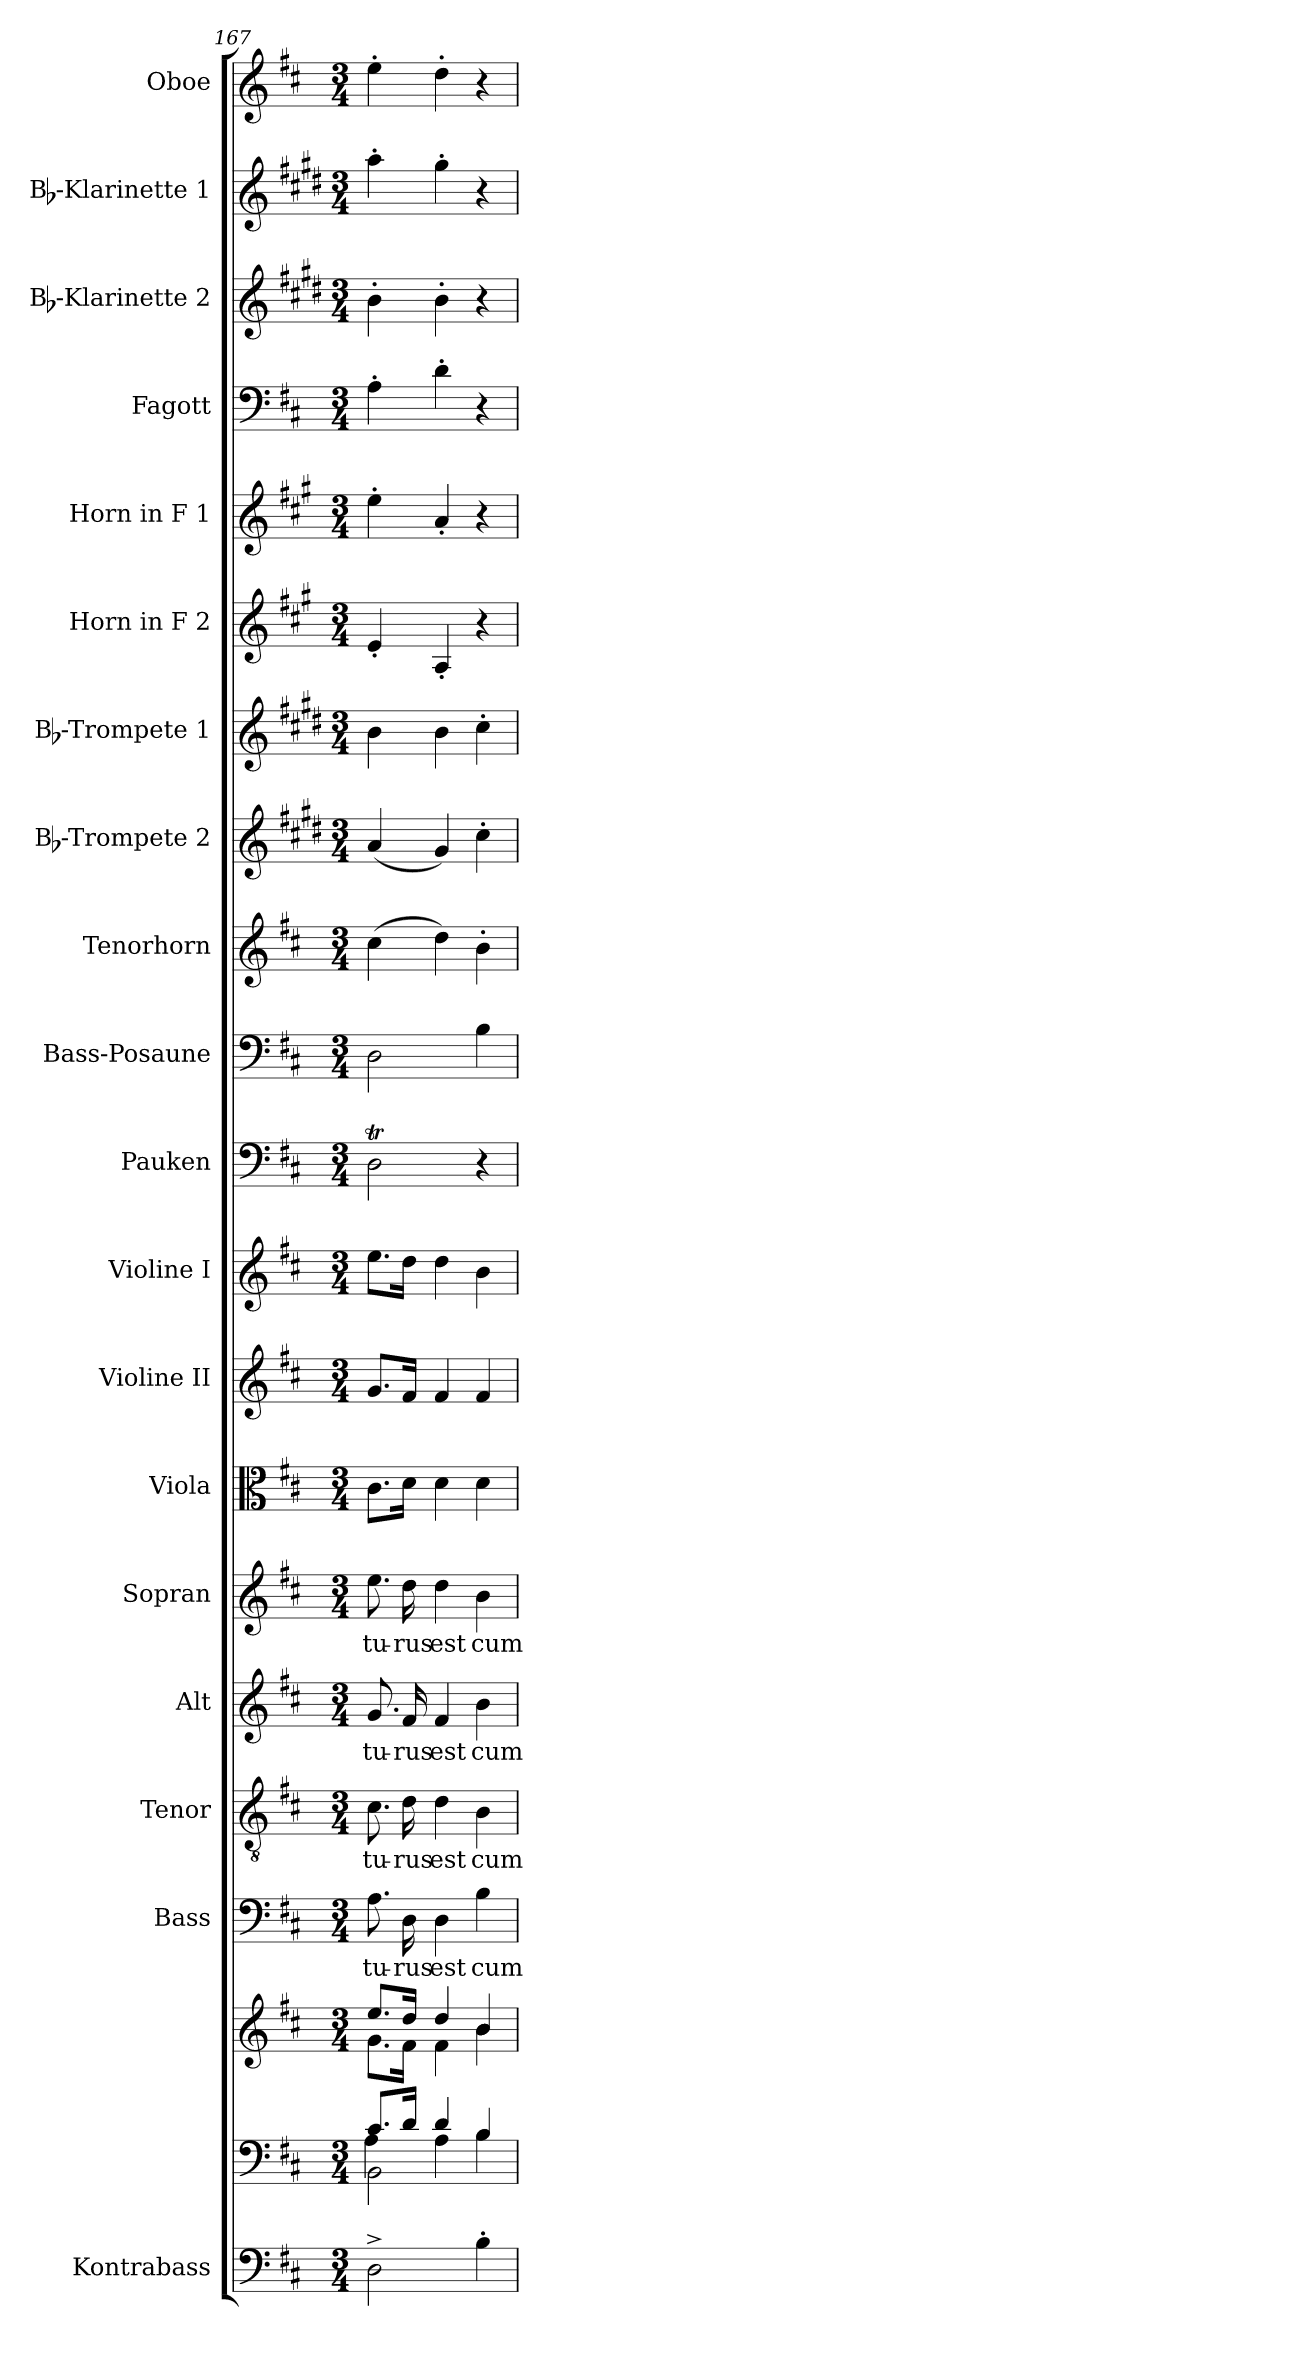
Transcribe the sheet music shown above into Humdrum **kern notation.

**kern	**kern	**kern	**kern	**text	**kern	**text	**kern	**text	**kern	**text	**kern	**kern	**kern	**kern	**kern	**kern	**kern	**kern	**kern	**kern	**kern	**kern	**kern	**kern
*part20	*part19	*part19	*part18	*part18	*part17	*part17	*part16	*part16	*part15	*part15	*part14	*part13	*part12	*part11	*part10	*part9	*part8	*part7	*part6	*part5	*part4	*part3	*part2	*part1
*staff21	*staff20	*staff19	*staff18	*staff18	*staff17	*staff17	*staff16	*staff16	*staff15	*staff15	*staff14	*staff13	*staff12	*staff11	*staff10	*staff9	*staff8	*staff7	*staff6	*staff5	*staff4	*staff3	*staff2	*staff1
*I"Kontrabass	*	*	*I"Bass	*	*I"Tenor	*	*I"Alt	*	*I"Sopran	*	*I"Viola	*I"Violine II	*I"Violine I	*I"Pauken	*I"Bass-Posaune	*I"Tenorhorn	*I"Bb-Trompete 2	*I"Bb-Trompete 1	*I"Horn in F 2	*I"Horn in F 1	*I"Fagott	*I"Bb-Klarinette 2	*I"Bb-Klarinette 1	*I"Oboe
*I'Kb.	*	*	*I'B.	*	*I'T.	*	*I'A.	*	*I'S.	*	*I'Vla.	*I'Vl. II	*I'Vl. I	*I'Pk.	*I'B. Pos.	*I'T. Hrn.	*I'Bb Trp. 2	*I'Bb Trp. 1	*	*	*I'Fg.	*I'Bb Kl. 2	*I'Bb Kl. 1	*I'Ob.
*clefF4	*clefF4	*clefG2	*clefF4	*	*clefGv2	*	*clefG2	*	*clefG2	*	*clefC3	*clefG2	*clefG2	*clefF4	*clefF4	*clefG2	*clefG2	*clefG2	*clefG2	*clefG2	*clefF4	*clefG2	*clefG2	*clefG2
*ITrd7c12	*	*	*	*	*	*	*	*	*	*	*	*	*	*	*	*ITrd8c14	*ITrd1c2	*ITrd1c2	*ITrd4c7	*ITrd4c7	*	*ITrd1c2	*ITrd1c2	*
*k[f#c#]	*k[f#c#]	*k[f#c#]	*k[f#c#]	*	*k[f#c#]	*	*k[f#c#]	*	*k[f#c#]	*	*k[f#c#]	*k[f#c#]	*k[f#c#]	*k[f#c#]	*k[f#c#]	*k[f#c#]	*k[f#c#]	*k[f#c#]	*k[f#c#]	*k[f#c#]	*k[f#c#]	*k[f#c#]	*k[f#c#]	*k[f#c#]
*D:	*D:	*D:	*D:	*	*D:	*	*D:	*	*D:	*	*D:	*D:	*D:	*D:	*D:	*D:	*D:	*D:	*D:	*D:	*D:	*D:	*D:	*D:
*M3/4	*M3/4	*M3/4	*M3/4	*	*M3/4	*	*M3/4	*	*M3/4	*	*M3/4	*M3/4	*M3/4	*M3/4	*M3/4	*M3/4	*M3/4	*M3/4	*M3/4	*M3/4	*M3/4	*M3/4	*M3/4	*M3/4
=167	=167	=167	=167	=167	=167	=167	=167	=167	=167	=167	=167	=167	=167	=167	=167	=167	=167	=167	=167	=167	=167	=167	=167	=167
*	*^	*^	*	*	*	*	*	*	*	*	*	*	*	*	*	*	*	*	*	*	*	*	*	*
*	*	*^	*	*	*	*	*	*	*	*	*	*	*	*	*	*	*	*	*	*	*	*	*	*	*	*
!	!	!	!	!	!	!	!LO:LY:b	!	!LO:LY:b	!	!LO:LY:b	!	!LO:LY:b	!	!	!	!	!	!	!	!	!	!	!	!	!	!
2DD^>\	8.c#/L	2BB\	4A\	8.ee/L	8.g\L	8.A\	-tu-	8.c#\	-tu-	8.g/	-tu-	8.ee\	-tu-	8.c#\L	8.g/L	8.ee\L	2DT\	2D\	(>4c#\	(<4g/	4a\	4A'</	4a'>\	4A'>\	4a'>\	4gg'>\	4ee'>\
!	!	!	!	!	!	!	!LO:LY:b	!	!LO:LY:b	!	!LO:LY:b	!	!LO:LY:b	!	!	!	!	!	!	!	!	!	!	!	!	!	!
.	16d/Jk	.	.	16dd/Jk	16f#\Jk	16D\	-rus	16d\	-rus	16f#/	-rus	16dd\	-rus	16d\Jk	16f#/Jk	16dd\Jk	.	.	.	.	.	.	.	.	.	.	.
!	!	!	!	!	!	!	!LO:LY:b	!	!LO:LY:b	!	!LO:LY:b	!	!LO:LY:b	!	!	!	!	!	!	!	!	!	!	!	!	!	!
.	4d/	.	4A\	4dd/	4f#\	4D\	est	4d\	est	4f#/	est	4dd\	est	4d\	4f#/	4dd\	.	.	4d\)	4f#/)	4a\	4D'</	4d'</	4d'>\	4a'>\	4ff#'>\	4dd'>\
!	!	!	!	!	!	!	!LO:LY:b	!	!LO:LY:b	!	!LO:LY:b	!	!LO:LY:b	!	!	!	!	!	!	!	!	!	!	!	!	!	!
4BB'>\	4B/	4B\	4ryy	4b/	4b\	4B\	cum	4B\	cum	4b\	cum	4b\	cum	4d\	4f#/	4b\	4r	4B\	4B'>\	4b'>\	4b'>\	4r	4r	4r	4r	4r	4r
*	*v	*v	*v	*	*	*	*	*	*	*	*	*	*	*	*	*	*	*	*	*	*	*	*	*	*	*	*
*	*	*v	*v	*	*	*	*	*	*	*	*	*	*	*	*	*	*	*	*	*	*	*	*	*	*
=	=	=	=	=	=	=	=	=	=	=	=	=	=	=	=	=	=	=	=	=	=	=	=	=
*-	*-	*-	*-	*-	*-	*-	*-	*-	*-	*-	*-	*-	*-	*-	*-	*-	*-	*-	*-	*-	*-	*-	*-	*-
